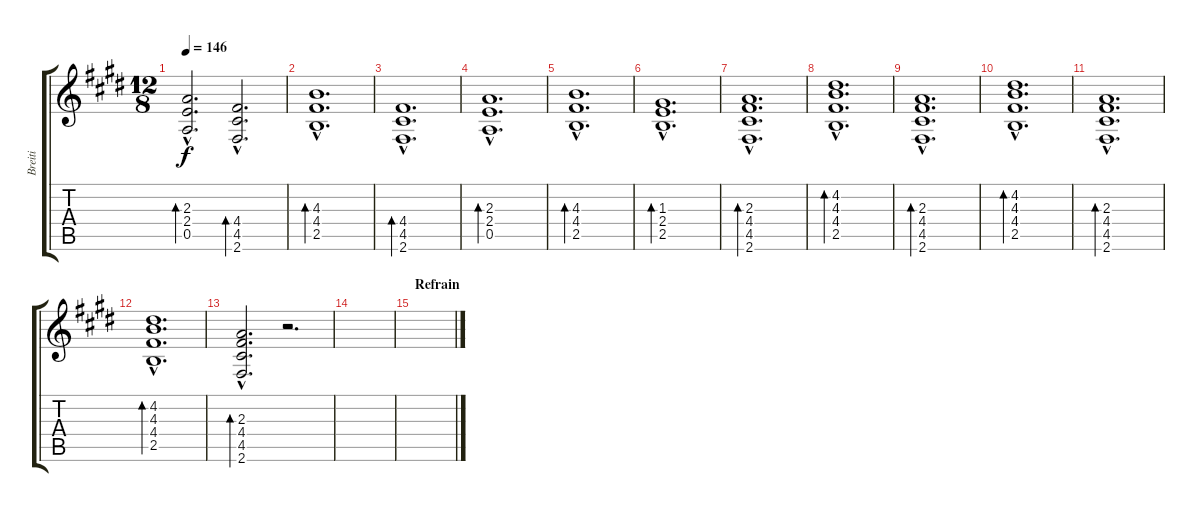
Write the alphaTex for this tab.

\track ("Breiti" "Breiti") {instrument acousticguitarsteel}
\staff {score tabs}
\tuning (E4 B3 G3 D3 A2 E2) {hide}
\ts (12 8)
\tempo 146
\clef g2
\ks e
(2.3{hac} 2.4{hac} 0.5{hac}).2{d bd 240 dy f} (4.4{hac} 4.5{hac} 2.6{hac}).2{d bd 240} |
(4.3{hac} 4.4{hac} 2.5{hac}).1{d bd 240} |
(4.4{hac} 4.5{hac} 2.6{hac}).1{d bd 240} |
(2.3{hac} 2.4{hac} 0.5{hac}).1{d bd 240} |
(4.3{hac} 4.4{hac} 2.5{hac}).1{d bd 240} |
(1.3{hac} 2.4{hac} 2.5{hac}).1{d bd 240} |
(2.3{hac} 4.4{hac} 4.5{hac} 2.6{hac}).1{d bd 240} |
(4.2{hac} 4.3{hac} 4.4{hac} 2.5{hac}).1{d bd 240} |
(2.3{hac} 4.4{hac} 4.5{hac} 2.6{hac}).1{d bd 240} |
(4.2{hac} 4.3{hac} 4.4{hac} 2.5{hac}).1{d bd 240} |
(2.3{hac} 4.4{hac} 4.5{hac} 2.6{hac}).1{d bd 240} |
(4.2{hac} 4.3{hac} 4.4{hac} 2.5{hac}).1{d bd 240} |
(2.3{hac} 4.4{hac} 4.5{hac} 2.6{hac}).2{d bd 240} r.2{d} |
|
\section ("" "Refrain")
